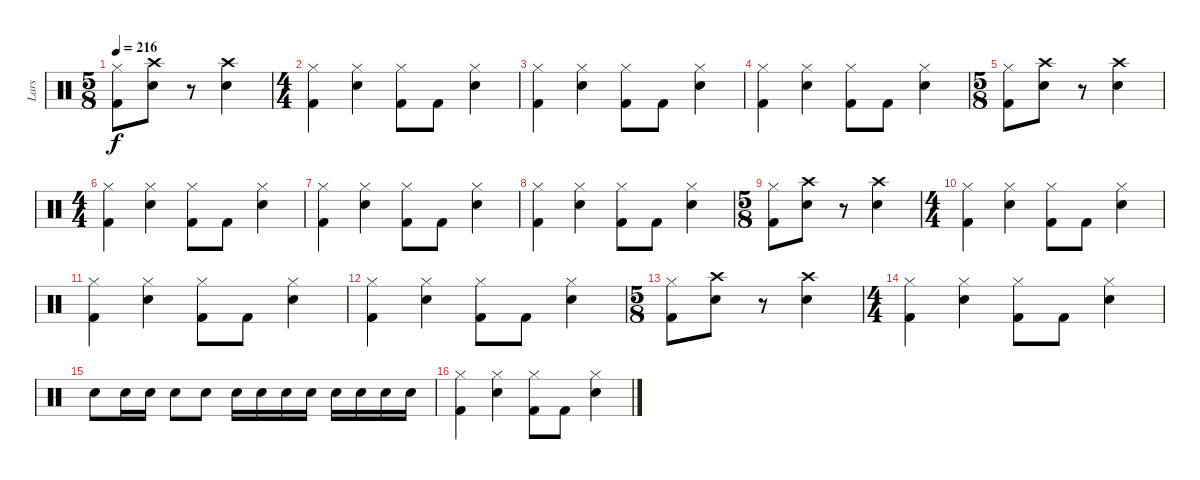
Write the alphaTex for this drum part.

\track ("Lars" "Lars") {instrument percussion}
\staff {score}
\articulation defaults
\ts (5 8)
\tempo 216
\clef neutral
\ks c
("Hi-Hat (closed)" "Kick (hit) 2").8{dy f} ("Crash high (hit)" "Electric Snare (hit)").8 r.8 ("Crash high (hit)" "Electric Snare (hit)").4 |
\ts (4 4)
("Hi-Hat (closed)" "Kick (hit) 2").4 ("Hi-Hat (closed)" "Electric Snare (hit)").4 ("Hi-Hat (closed)" "Kick (hit) 2").8 "Kick (hit) 2".8 ("Hi-Hat (closed)" "Electric Snare (hit)").4 |
("Hi-Hat (closed)" "Kick (hit) 2").4 ("Hi-Hat (closed)" "Electric Snare (hit)").4 ("Hi-Hat (closed)" "Kick (hit) 2").8 "Kick (hit) 2".8 ("Hi-Hat (closed)" "Electric Snare (hit)").4 |
("Hi-Hat (closed)" "Kick (hit) 2").4 ("Hi-Hat (closed)" "Electric Snare (hit)").4 ("Hi-Hat (closed)" "Kick (hit) 2").8 "Kick (hit) 2".8 ("Hi-Hat (closed)" "Electric Snare (hit)").4 |
\ts (5 8)
("Hi-Hat (closed)" "Kick (hit) 2").8 ("Crash high (hit)" "Electric Snare (hit)").8 r.8 ("Crash high (hit)" "Electric Snare (hit)").4 |
\ts (4 4)
("Hi-Hat (closed)" "Kick (hit) 2").4 ("Hi-Hat (closed)" "Electric Snare (hit)").4 ("Hi-Hat (closed)" "Kick (hit) 2").8 "Kick (hit) 2".8 ("Hi-Hat (closed)" "Electric Snare (hit)").4 |
("Hi-Hat (closed)" "Kick (hit) 2").4 ("Hi-Hat (closed)" "Electric Snare (hit)").4 ("Hi-Hat (closed)" "Kick (hit) 2").8 "Kick (hit) 2".8 ("Hi-Hat (closed)" "Electric Snare (hit)").4 |
("Hi-Hat (closed)" "Kick (hit) 2").4 ("Hi-Hat (closed)" "Electric Snare (hit)").4 ("Hi-Hat (closed)" "Kick (hit) 2").8 "Kick (hit) 2".8 ("Hi-Hat (closed)" "Electric Snare (hit)").4 |
\ts (5 8)
("Hi-Hat (closed)" "Kick (hit) 2").8 ("Crash high (hit)" "Electric Snare (hit)").8 r.8 ("Crash high (hit)" "Electric Snare (hit)").4 |
\ts (4 4)
("Hi-Hat (closed)" "Kick (hit) 2").4 ("Hi-Hat (closed)" "Electric Snare (hit)").4 ("Hi-Hat (closed)" "Kick (hit) 2").8 "Kick (hit) 2".8 ("Hi-Hat (closed)" "Electric Snare (hit)").4 |
("Hi-Hat (closed)" "Kick (hit) 2").4 ("Hi-Hat (closed)" "Electric Snare (hit)").4 ("Hi-Hat (closed)" "Kick (hit) 2").8 "Kick (hit) 2".8 ("Hi-Hat (closed)" "Electric Snare (hit)").4 |
("Hi-Hat (closed)" "Kick (hit) 2").4 ("Hi-Hat (closed)" "Electric Snare (hit)").4 ("Hi-Hat (closed)" "Kick (hit) 2").8 "Kick (hit) 2".8 ("Hi-Hat (closed)" "Electric Snare (hit)").4 |
\ts (5 8)
("Hi-Hat (closed)" "Kick (hit) 2").8 ("Crash high (hit)" "Electric Snare (hit)").8 r.8 ("Crash high (hit)" "Electric Snare (hit)").4 |
\ts (4 4)
("Hi-Hat (closed)" "Kick (hit) 2").4 ("Hi-Hat (closed)" "Electric Snare (hit)").4 ("Hi-Hat (closed)" "Kick (hit) 2").8 "Kick (hit) 2".8 ("Hi-Hat (closed)" "Electric Snare (hit)").4 |
"Electric Snare (hit)".8 "Electric Snare (hit)".16 "Electric Snare (hit)".16 "Electric Snare (hit)".8 "Electric Snare (hit)".8 "Electric Snare (hit)".16 "Electric Snare (hit)".16 "Electric Snare (hit)".16 "Electric Snare (hit)".16 "Electric Snare (hit)".16 "Electric Snare (hit)".16 "Electric Snare (hit)".16 "Electric Snare (hit)".16 |
("Hi-Hat (closed)" "Kick (hit) 2").4 ("Hi-Hat (closed)" "Electric Snare (hit)").4 ("Hi-Hat (closed)" "Kick (hit) 2").8 "Kick (hit) 2".8 ("Hi-Hat (closed)" "Electric Snare (hit)").4
